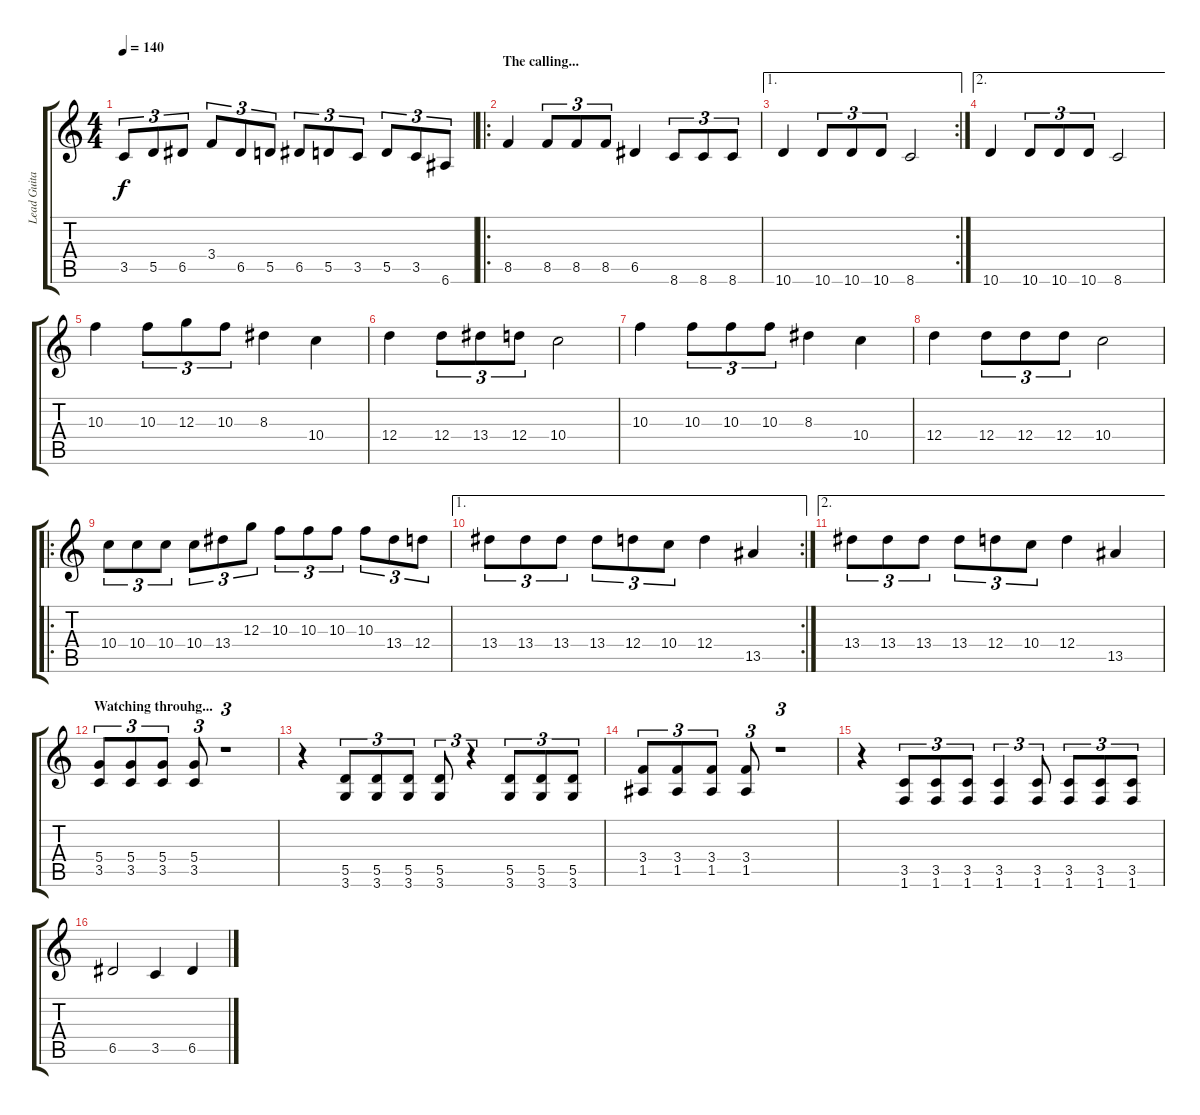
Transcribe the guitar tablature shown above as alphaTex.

\track ("Lead Guitar" "Lead Guita") {instrument distortionguitar}
\staff {score tabs}
\tuning (E4 B3 G3 D3 A2 E2) {hide}
\ts (4 4)
\tempo 140
\clef g2
\ks c
3.5.8{tu (3 2) dy f} 5.5.8{tu (3 2)} 6.5.8{tu (3 2)} 3.4.8{tu (3 2)} 6.5.8{tu (3 2)} 5.5.8{tu (3 2)} 6.5.8{tu (3 2)} 5.5.8{tu (3 2)} 3.5.8{tu (3 2)} 5.5.8{tu (3 2)} 3.5.8{tu (3 2)} 6.6.8{tu (3 2)} |
\ro
\section ("" "The calling...")
8.5.4 8.5.8{tu (3 2)} 8.5.8{tu (3 2)} 8.5.8{tu (3 2)} 6.5.4 8.6.8{tu (3 2)} 8.6.8{tu (3 2)} 8.6.8{tu (3 2)} |
\ae 1
\rc 2
10.6.4 10.6.8{tu (3 2)} 10.6.8{tu (3 2)} 10.6.8{tu (3 2)} 8.6.2 |
\ae 2
10.6.4 10.6.8{tu (3 2)} 10.6.8{tu (3 2)} 10.6.8{tu (3 2)} 8.6.2 |
10.3.4 10.3.8{tu (3 2)} 12.3.8{tu (3 2)} 10.3.8{tu (3 2)} 8.3.4 10.4.4 |
12.4.4 12.4.8{tu (3 2)} 13.4.8{tu (3 2)} 12.4.8{tu (3 2)} 10.4.2 |
10.3.4 10.3.8{tu (3 2)} 10.3.8{tu (3 2)} 10.3.8{tu (3 2)} 8.3.4 10.4.4 |
12.4.4 12.4.8{tu (3 2)} 12.4.8{tu (3 2)} 12.4.8{tu (3 2)} 10.4.2 |
\ro
10.4.8{tu (3 2)} 10.4.8{tu (3 2)} 10.4.8{tu (3 2)} 10.4.8{tu (3 2)} 13.4.8{tu (3 2)} 12.3.8{tu (3 2)} 10.3.8{tu (3 2)} 10.3.8{tu (3 2)} 10.3.8{tu (3 2)} 10.3.8{tu (3 2)} 13.4.8{tu (3 2)} 12.4.8{tu (3 2)} |
\ae 1
\rc 2
13.4.8{tu (3 2)} 13.4.8{tu (3 2)} 13.4.8{tu (3 2)} 13.4.8{tu (3 2)} 12.4.8{tu (3 2)} 10.4.8{tu (3 2)} 12.4.4 13.5.4 |
\ae 2
13.4.8{tu (3 2)} 13.4.8{tu (3 2)} 13.4.8{tu (3 2)} 13.4.8{tu (3 2)} 12.4.8{tu (3 2)} 10.4.8{tu (3 2)} 12.4.4 13.5.4 |
\section ("" "Watching throuhg...")
(5.4 3.5).8{tu (3 2) volume 10} (5.4 3.5).8{tu (3 2)} (5.4 3.5).8{tu (3 2)} (5.4 3.5).8{tu (3 2)} r.1{tu (3 2)} |
r.4 (5.5 3.6).8{tu (3 2)} (5.5 3.6).8{tu (3 2)} (5.5 3.6).8{tu (3 2)} (5.5 3.6).8{tu (3 2)} r.4{tu (3 2)} (5.5 3.6).8{tu (3 2)} (5.5 3.6).8{tu (3 2)} (5.5 3.6).8{tu (3 2)} |
(3.4 1.5).8{tu (3 2)} (3.4 1.5).8{tu (3 2)} (3.4 1.5).8{tu (3 2)} (3.4 1.5).8{tu (3 2)} r.1{tu (3 2)} |
r.4 (3.5 1.6).8{tu (3 2)} (3.5 1.6).8{tu (3 2)} (3.5 1.6).8{tu (3 2)} (3.5 1.6).4{tu (3 2)} (3.5 1.6).8{tu (3 2)} (3.5 1.6).8{tu (3 2)} (3.5 1.6).8{tu (3 2)} (3.5 1.6).8{tu (3 2)} |
6.5.2{volume 13} 3.5.4 6.5.4
